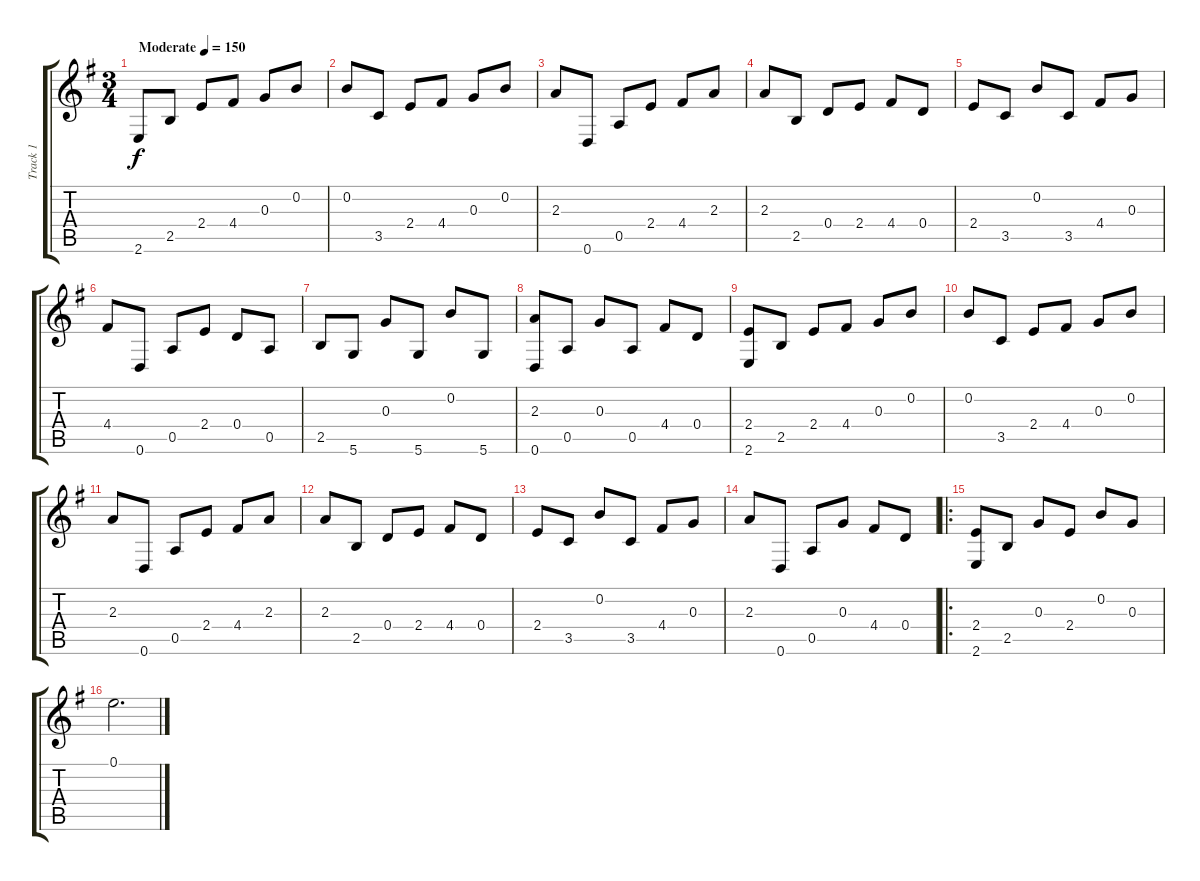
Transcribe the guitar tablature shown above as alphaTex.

\track ("Track 1" "Track 1") {instrument acousticguitarsteel}
\staff {score tabs}
\tuning (E4 B3 G3 D3 A2 D2) {hide}
\ts (3 4)
\tempo (150 "Moderate")
\clef g2
\ks g
2.6.8{dy f instrument acousticguitarsteel} 2.5.8 2.4.8 4.4.8 0.3.8 0.2.8 |
0.2.8 3.5.8 2.4.8 4.4.8 0.3.8 0.2.8 |
2.3.8 0.6.8 0.5.8 2.4.8 4.4.8 2.3.8 |
2.3.8 2.5.8 0.4.8 2.4.8 4.4.8 0.4.8 |
2.4.8 3.5.8 0.2.8 3.5.8 4.4.8 0.3.8 |
4.4.8 0.6.8 0.5.8 2.4.8 0.4.8 0.5.8 |
2.5.8 5.6.8 0.3.8 5.6.8 0.2.8 5.6.8 |
(2.3 0.6).8 0.5.8 0.3.8 0.5.8 4.4.8 0.4.8 |
(2.4 2.6).8 2.5.8 2.4.8 4.4.8 0.3.8 0.2.8 |
0.2.8 3.5.8 2.4.8 4.4.8 0.3.8 0.2.8 |
2.3.8 0.6.8 0.5.8 2.4.8 4.4.8 2.3.8 |
2.3.8 2.5.8 0.4.8 2.4.8 4.4.8 0.4.8 |
2.4.8 3.5.8 0.2.8 3.5.8 4.4.8 0.3.8 |
2.3.8 0.6.8 0.5.8 0.3.8 4.4.8 0.4.8 |
\ro
(2.4 2.6).8 2.5.8 0.3.8 2.4.8 0.2.8 0.3.8 |
0.1.2{d}
